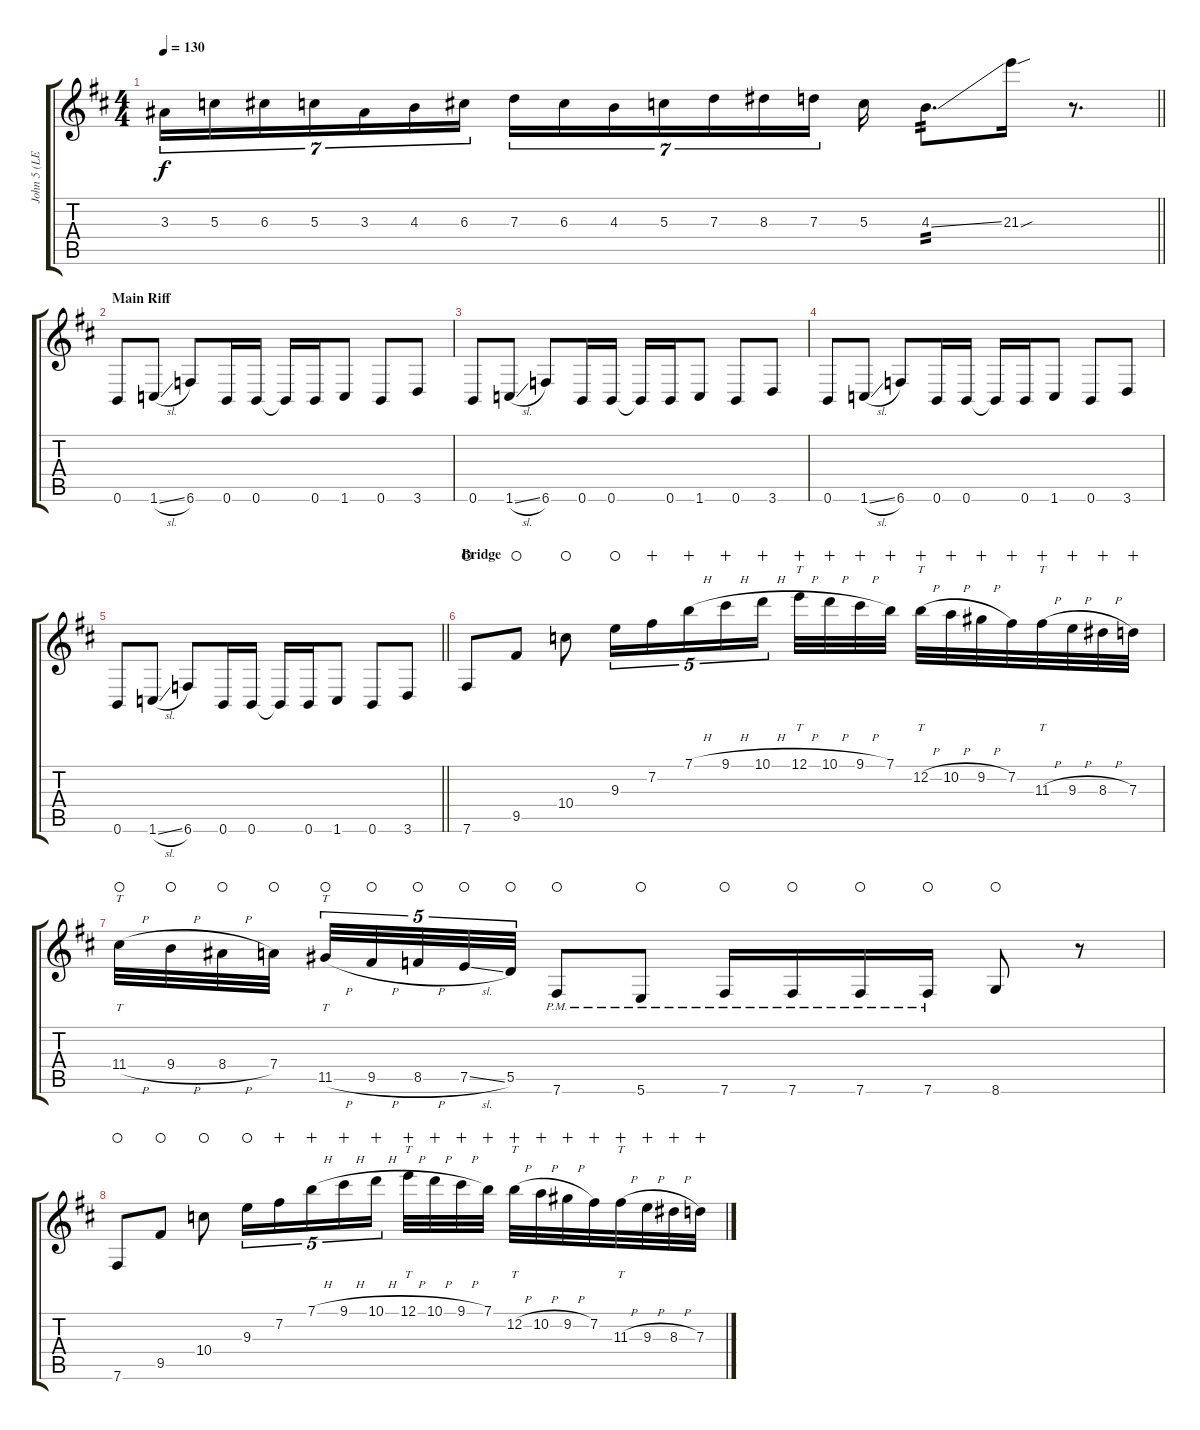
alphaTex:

\track ("John 5 (LEAD)" "John 5 (LE") {instrument overdrivenguitar}
\staff {score tabs}
\tuning (E4 B3 G3 D3 A2 B1) {hide}
\ts (4 4)
\tempo 130
\clef g2
\barLineRight lightlight
\ks d
3.3.16{tu (7 4) dy f} 5.3.16{tu (7 4)} 6.3.16{tu (7 4)} 5.3.16{tu (7 4)} 3.3.16{tu (7 4)} 4.3.16{tu (7 4)} 6.3.16{tu (7 4)} 7.3.16{tu (7 4)} 6.3.16{tu (7 4)} 4.3.16{tu (7 4)} 5.3.16{tu (7 4)} 7.3.16{tu (7 4)} 8.3.16{tu (7 4)} 7.3.16{tu (7 4)} 5.3.16 4.3{ss}.8{d tp 2} 21.3{sou}.16 r.8{d} |
\section ("" "Main Riff")
0.6.8{balance 16} 1.6{sl}.8 6.6.8 0.6.16 0.6.16 0.6{t}.16 0.6.16 1.6.8 0.6.8 3.6.8 |
0.6.8 1.6{sl}.8 6.6.8 0.6.16 0.6.16 0.6{t}.16 0.6.16 1.6.8 0.6.8 3.6.8 |
0.6.8 1.6{sl}.8 6.6.8 0.6.16 0.6.16 0.6{t}.16 0.6.16 1.6.8 0.6.8 3.6.8 |
\barLineRight lightlight
0.6.8 1.6{sl}.8 6.6.8 0.6.16 0.6.16 0.6{t}.16 0.6.16 1.6.8 0.6.8 3.6.8 |
\section ("" "Bridge")
7.6.8{balance 8 waho} 9.5.8{waho} 10.4.8{waho} 9.3.16{tu (5 4) waho} 7.2.16{tu (5 4) wahc} 7.1{h}.16{tu (5 4) wahc} 9.1{h}.16{tu (5 4) wahc} 10.1{h}.16{tu (5 4) wahc beam splitsecondary} 12.1{h}.32{tt wahc} 10.1{h}.32{wahc} 9.1{h}.32{wahc} 7.1.32{wahc} 12.2{h}.32{tt wahc} 10.2{h}.32{wahc} 9.2{h}.32{wahc} 7.2.32{wahc} 11.3{h}.32{tt wahc} 9.3{h}.32{wahc} 8.3{h}.32{wahc} 7.3.32{wahc} |
11.4{h}.32{tt waho} 9.4{h}.32{waho} 8.4{h}.32{waho} 7.4.32{waho beam splitsecondary} 11.5{h}.32{tt tu (5 4) waho} 9.5{h}.32{tu (5 4) waho} 8.5{h}.32{tu (5 4) waho} 7.5{sl}.32{tu (5 4) waho} 5.5.32{tu (5 4) waho} 7.6{pm}.8{waho} 5.6{pm}.8{waho} 7.6{pm}.16{waho} 7.6{pm}.16{waho} 7.6{pm}.16{waho} 7.6{pm}.16{waho} 8.6.8{waho} r.8 |
7.6.8{waho} 9.5.8{waho} 10.4.8{waho} 9.3.16{tu (5 4) waho} 7.2.16{tu (5 4) wahc} 7.1{h}.16{tu (5 4) wahc} 9.1{h}.16{tu (5 4) wahc} 10.1{h}.16{tu (5 4) wahc beam splitsecondary} 12.1{h}.32{tt wahc} 10.1{h}.32{wahc} 9.1{h}.32{wahc} 7.1.32{wahc} 12.2{h}.32{tt wahc} 10.2{h}.32{wahc} 9.2{h}.32{wahc} 7.2.32{wahc} 11.3{h}.32{tt wahc} 9.3{h}.32{wahc} 8.3{h}.32{wahc} 7.3.32{wahc}
